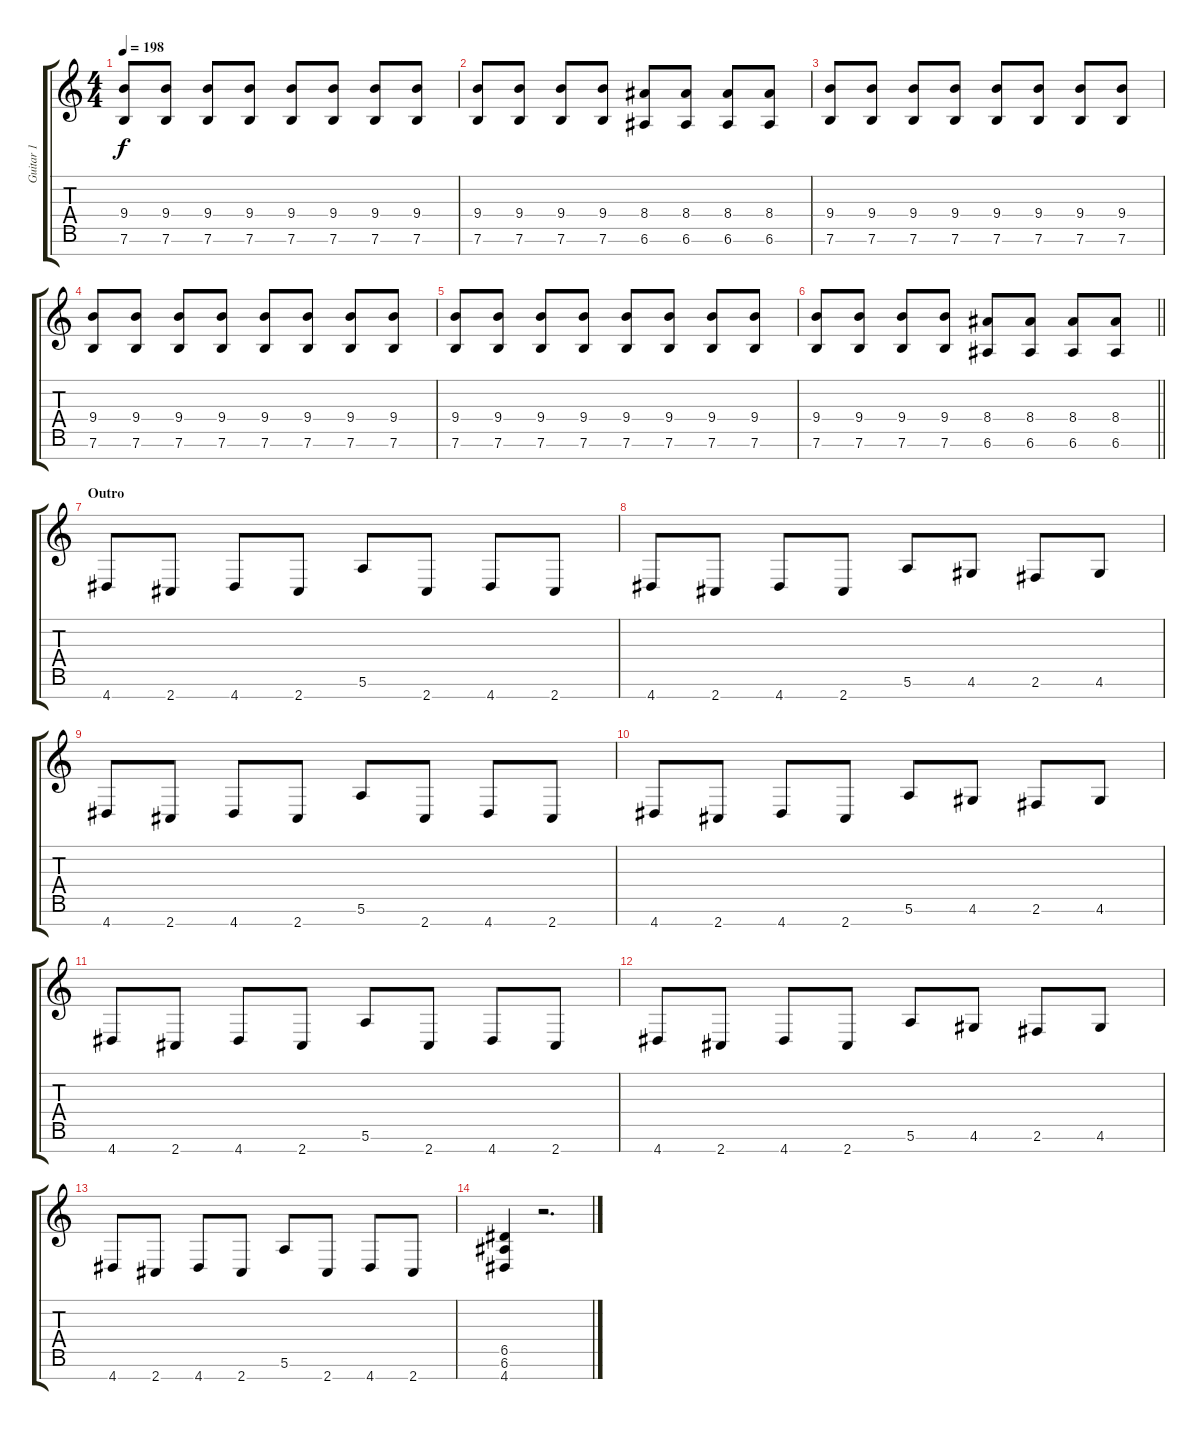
\track ("Guitar 1" "Guitar 1") {instrument electricguitarclean}
\staff {score tabs}
\tuning (E4 B3 G3 D3 A2 E2 B1) {hide}
\ts (4 4)
\tempo 198
\clef g2
\ks c
(9.4 7.6).8{dy f} (9.4 7.6).8 (9.4 7.6).8 (9.4 7.6).8 (9.4 7.6).8 (9.4 7.6).8 (9.4 7.6).8 (9.4 7.6).8 |
(9.4 7.6).8 (9.4 7.6).8 (9.4 7.6).8 (9.4 7.6).8 (8.4 6.6).8 (8.4 6.6).8 (8.4 6.6).8 (8.4 6.6).8 |
(9.4 7.6).8 (9.4 7.6).8 (9.4 7.6).8 (9.4 7.6).8 (9.4 7.6).8 (9.4 7.6).8 (9.4 7.6).8 (9.4 7.6).8 |
(9.4 7.6).8 (9.4 7.6).8 (9.4 7.6).8 (9.4 7.6).8 (9.4 7.6).8 (9.4 7.6).8 (9.4 7.6).8 (9.4 7.6).8 |
(9.4 7.6).8 (9.4 7.6).8 (9.4 7.6).8 (9.4 7.6).8 (9.4 7.6).8 (9.4 7.6).8 (9.4 7.6).8 (9.4 7.6).8 |
\barLineRight lightlight
(9.4 7.6).8 (9.4 7.6).8 (9.4 7.6).8 (9.4 7.6).8 (8.4 6.6).8 (8.4 6.6).8 (8.4 6.6).8 (8.4 6.6).8 |
\section ("" "Outro")
4.7.8{instrument distortionguitar} 2.7.8 4.7.8 2.7.8 5.6.8 2.7.8 4.7.8 2.7.8 |
4.7.8 2.7.8 4.7.8 2.7.8 5.6.8 4.6.8 2.6.8 4.6.8 |
4.7.8 2.7.8 4.7.8 2.7.8 5.6.8 2.7.8 4.7.8 2.7.8 |
4.7.8 2.7.8 4.7.8 2.7.8 5.6.8 4.6.8 2.6.8 4.6.8 |
4.7.8 2.7.8 4.7.8 2.7.8 5.6.8 2.7.8 4.7.8 2.7.8 |
4.7.8 2.7.8 4.7.8 2.7.8 5.6.8 4.6.8 2.6.8 4.6.8 |
4.7.8 2.7.8 4.7.8 2.7.8 5.6.8 2.7.8 4.7.8 2.7.8 |
(6.5 6.6 4.7).4 r.2{d}
